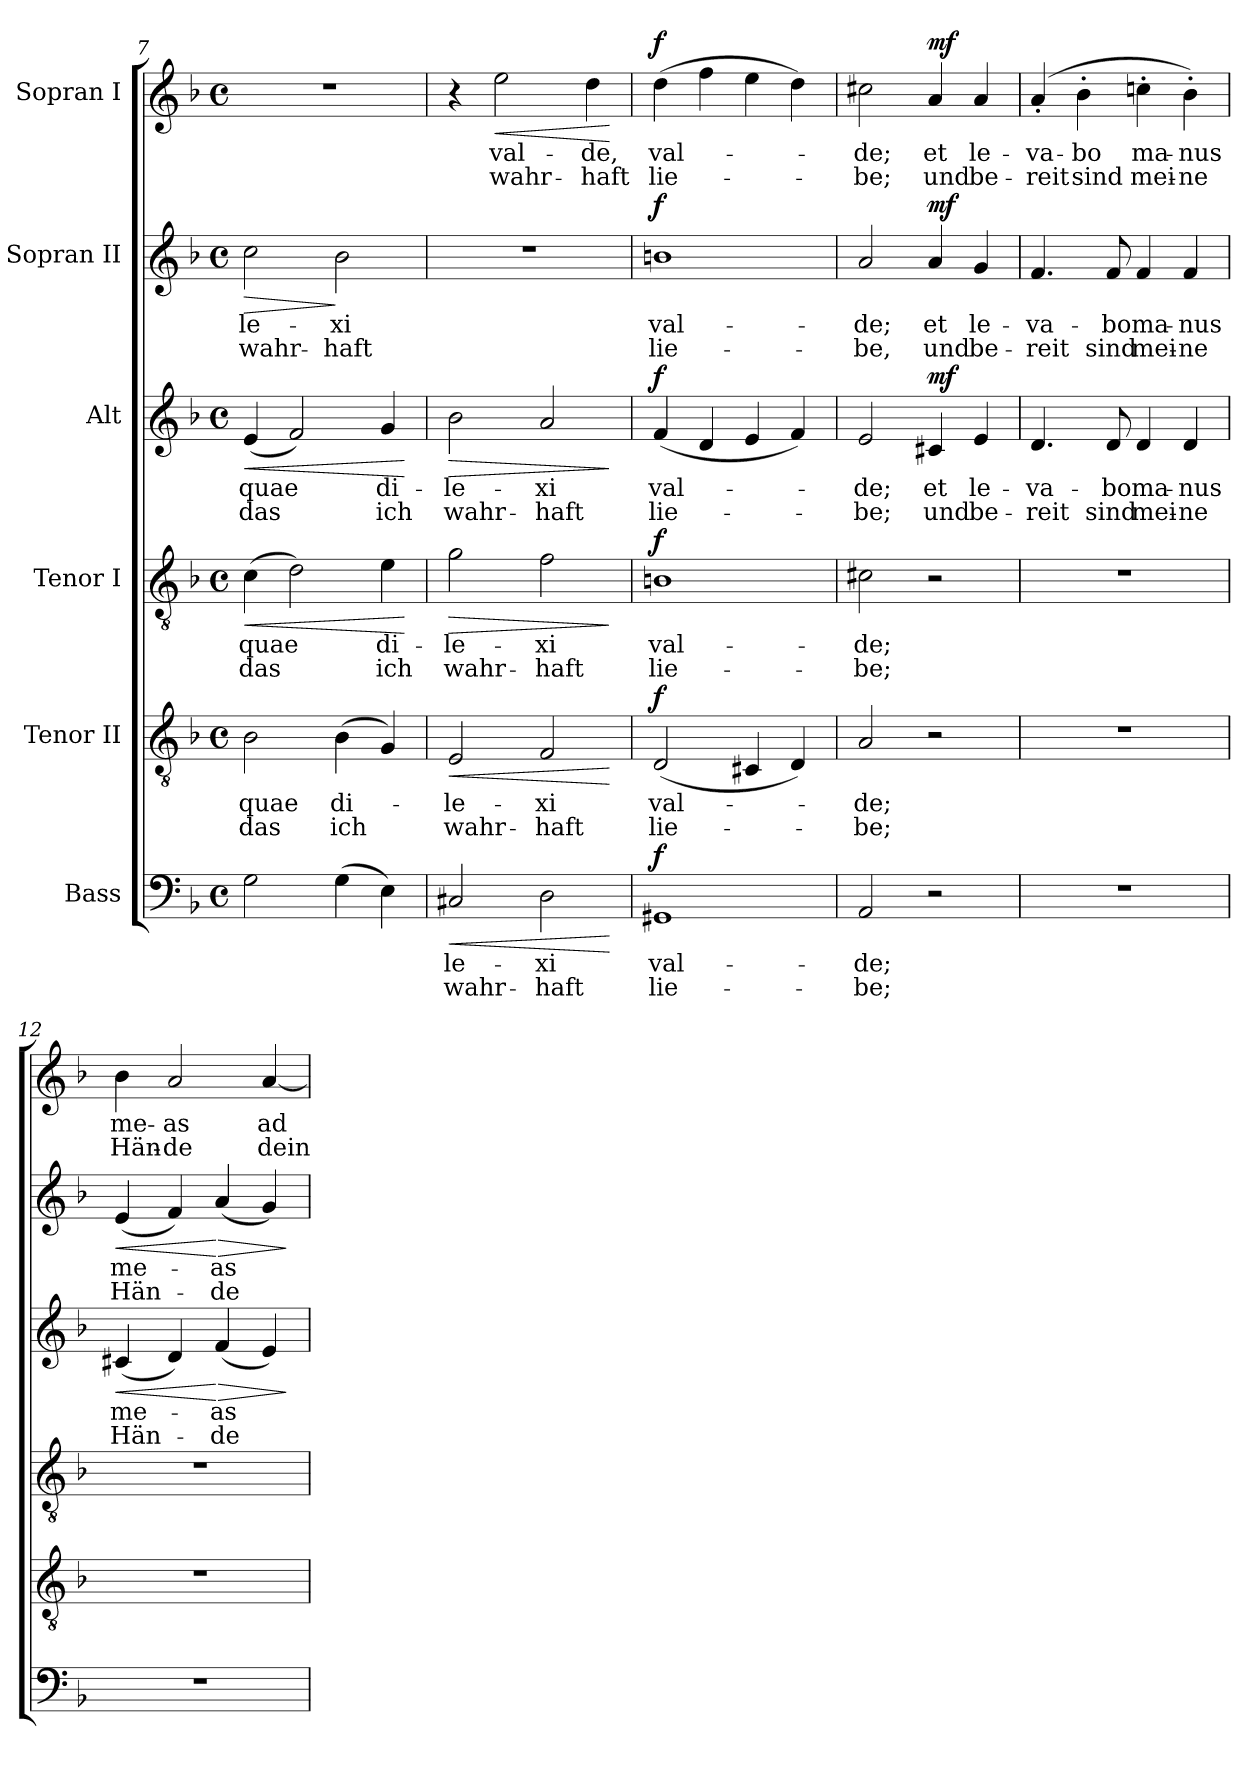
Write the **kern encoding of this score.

**kern	**text	**text	**dynam	**kern	**text	**text	**dynam	**kern	**text	**text	**dynam	**kern	**text	**text	**dynam	**kern	**text	**text	**dynam	**kern	**text	**text	**dynam
*part6	*part6	*part6	*part6	*part5	*part5	*part5	*part5	*part4	*part4	*part4	*part4	*part3	*part3	*part3	*part3	*part2	*part2	*part2	*part2	*part1	*part1	*part1	*part1
*staff6	*staff6	*staff6	*staff6	*staff5	*staff5	*staff5	*staff5	*staff4	*staff4	*staff4	*staff4	*staff3	*staff3	*staff3	*staff3	*staff2	*staff2	*staff2	*staff2	*staff1	*staff1	*staff1	*staff1
*I"Bass	*	*	*	*I"Tenor II	*	*	*	*I"Tenor I	*	*	*	*I"Alt	*	*	*	*I"Sopran II	*	*	*	*I"Sopran I	*	*	*
*clefF4	*	*	*	*clefGv2	*	*	*	*clefGv2	*	*	*	*clefG2	*	*	*	*clefG2	*	*	*	*clefG2	*	*	*
*k[b-]	*	*	*	*k[b-]	*	*	*	*k[b-]	*	*	*	*k[b-]	*	*	*	*k[b-]	*	*	*	*k[b-]	*	*	*
*F:	*	*	*	*F:	*	*	*	*F:	*	*	*	*F:	*	*	*	*F:	*	*	*	*F:	*	*	*
*M4/4	*	*	*	*M4/4	*	*	*	*M4/4	*	*	*	*M4/4	*	*	*	*M4/4	*	*	*	*M4/4	*	*	*
*met(c)	*	*	*	*met(c)	*	*	*	*met(c)	*	*	*	*met(c)	*	*	*	*met(c)	*	*	*	*met(c)	*	*	*
=7	=7	=7	=7	=7	=7	=7	=7	=7	=7	=7	=7	=7	=7	=7	=7	=7	=7	=7	=7	=7	=7	=7	=7
!	!	!	!	!	!	!	!	!	!	!	!LO:HP:b	!	!	!	!LO:HP:b	!	!	!	!LO:HP:b	!	!	!	!
2G\	.	.	.	2B-\	quae	das	.	(>4c\	quae	das	<	(4e/	quae	das	<	2cc\	-le-	wahr-	>	1r	.	.	.
.	.	.	.	.	.	.	.	2d\)	.	.	.	2f/)	.	.	.	.	.	.	.	.	.	.	.
(>4G\	.	.	.	(>4B-\	di-	ich	.	.	.	.	.	.	.	.	.	2b-\	-xi	-haft	]	.	.	.	.
4E\)	.	.	.	4G/)	.	.	.	4e\	di-	ich	.	4g/	di-	ich	.	.	.	.	.	.	.	.	.
.	.	.	.	.	.	.	.	.	.	.	[	.	.	.	[	.	.	.	.	.	.	.	.
!!LO:LB:g=z
=8	=8	=8	=8	=8	=8	=8	=8	=8	=8	=8	=8	=8	=8	=8	=8	=8	=8	=8	=8	=8	=8	=8	=8
!	!	!	!LO:HP:b	!	!	!	!LO:HP:b	!	!	!	!LO:HP:b	!	!	!	!LO:HP:b	!	!	!	!	!	!	!	!
2C#X/	-le-	wahr-	<	2E/	-le-	wahr-	<	2g\	-le-	wahr-	>	2b-\	-le-	wahr-	>	1r	.	.	.	4r	.	.	.
!	!	!	!	!	!	!	!	!	!	!	!	!	!	!	!	!	!	!	!	!	!	!	!LO:HP:b
.	.	.	.	.	.	.	.	.	.	.	.	.	.	.	.	.	.	.	.	2ee\	val-	wahr-	<
2D\	-xi	-haft	.	2F/	-xi	-haft	.	2f\	-xi	-haft	.	2a/	-xi	-haft	.	.	.	.	.	.	.	.	.
.	.	.	.	.	.	.	.	.	.	.	.	.	.	.	.	.	.	.	.	4dd\	-de,	-haft	.
.	.	.	[	.	.	.	[	.	.	.	]	.	.	.	]	.	.	.	.	.	.	.	[
=9	=9	=9	=9	=9	=9	=9	=9	=9	=9	=9	=9	=9	=9	=9	=9	=9	=9	=9	=9	=9	=9	=9	=9
!	!	!	!LO:DY:a	!	!	!	!LO:DY:a	!	!	!	!LO:DY:a	!	!	!	!LO:DY:a	!	!	!	!LO:DY:a	!	!	!	!LO:DY:a
1GG#X	val-	lie-	f	(>2D/	val-	lie-	f	1Bn	val-	lie-	f	(>4f/	val-	lie-	f	1bn	val-	lie-	f	(>4dd\	val-	lie-	f
.	.	.	.	.	.	.	.	.	.	.	.	4d/	.	.	.	.	.	.	.	4ff\	.	.	.
.	.	.	.	4C#X/	.	.	.	.	.	.	.	4e/	.	.	.	.	.	.	.	4ee\	.	.	.
.	.	.	.	4D/)	.	.	.	.	.	.	.	4f/)	.	.	.	.	.	.	.	4dd\)	.	.	.
=10	=10	=10	=10	=10	=10	=10	=10	=10	=10	=10	=10	=10	=10	=10	=10	=10	=10	=10	=10	=10	=10	=10	=10
2AA/	-de;	-be;	.	2A/	-de;	-be;	.	2c#X\	-de;	-be;	.	2e/	-de;	-be;	.	2a/	-de;	-be,	.	2cc#X\	-de;	-be;	.
!	!	!	!	!	!	!	!	!	!	!	!	!	!	!	!LO:DY:a	!	!	!	!LO:DY:a	!	!	!	!LO:DY:a
2r	.	.	.	2r	.	.	.	2r	.	.	.	4c#X/	et	und	mf	4a/	et	und	mf	4a/	et	und	mf
.	.	.	.	.	.	.	.	.	.	.	.	4e/	le-	be-	.	4g/	le-	be-	.	4a/	le-	be-	.
=11	=11	=11	=11	=11	=11	=11	=11	=11	=11	=11	=11	=11	=11	=11	=11	=11	=11	=11	=11	=11	=11	=11	=11
1r	.	.	.	1r	.	.	.	1r	.	.	.	4.d/	-va-	-reit	.	4.f/	-va-	-reit	.	(>4a'/	-va-	-reit	.
.	.	.	.	.	.	.	.	.	.	.	.	.	.	.	.	.	.	.	.	4b-'\	-bo	sind	.
.	.	.	.	.	.	.	.	.	.	.	.	8d/	-bo	sind	.	8f/	-bo	sind	.	.	.	.	.
.	.	.	.	.	.	.	.	.	.	.	.	4d/	ma-	mei-	.	4f/	ma-	mei-	.	4ccn'\	ma-	mei-	.
.	.	.	.	.	.	.	.	.	.	.	.	4d/	-nus	-ne	.	4f/	-nus	-ne	.	4b-'\)	-nus	-ne	.
=12	=12	=12	=12	=12	=12	=12	=12	=12	=12	=12	=12	=12	=12	=12	=12	=12	=12	=12	=12	=12	=12	=12	=12
!	!	!	!	!	!	!	!	!	!	!	!	!	!	!	!LO:HP:b	!	!	!	!LO:HP:b	!	!	!	!
1r	.	.	.	1r	.	.	.	1r	.	.	.	(>4c#X/	me-	Hän-	<	(4e/	me-	Hän-	<	4b-\	me-	Hän-	.
.	.	.	.	.	.	.	.	.	.	.	.	4d/)	.	.	.	4f/)	.	.	.	2a/	-as	-de	.
!	!	!	!	!	!	!	!	!	!	!	!	!	!	!	!LO:HP:n=1:b	!	!	!	!LO:HP:n=1:b	!	!	!	!
.	.	.	.	.	.	.	.	.	.	.	.	(4f/	-as	-de	[ >	(4a/	-as	-de	[ >	.	.	.	.
.	.	.	.	.	.	.	.	.	.	.	.	4e/)	.	.	.	4g/)	.	.	.	[4a/	ad	dein	.
.	.	.	.	.	.	.	.	.	.	.	.	.	.	.	]	.	.	.	]	.	.	.	.
=	=	=	=	=	=	=	=	=	=	=	=	=	=	=	=	=	=	=	=	=	=	=	=
*-	*-	*-	*-	*-	*-	*-	*-	*-	*-	*-	*-	*-	*-	*-	*-	*-	*-	*-	*-	*-	*-	*-	*-
